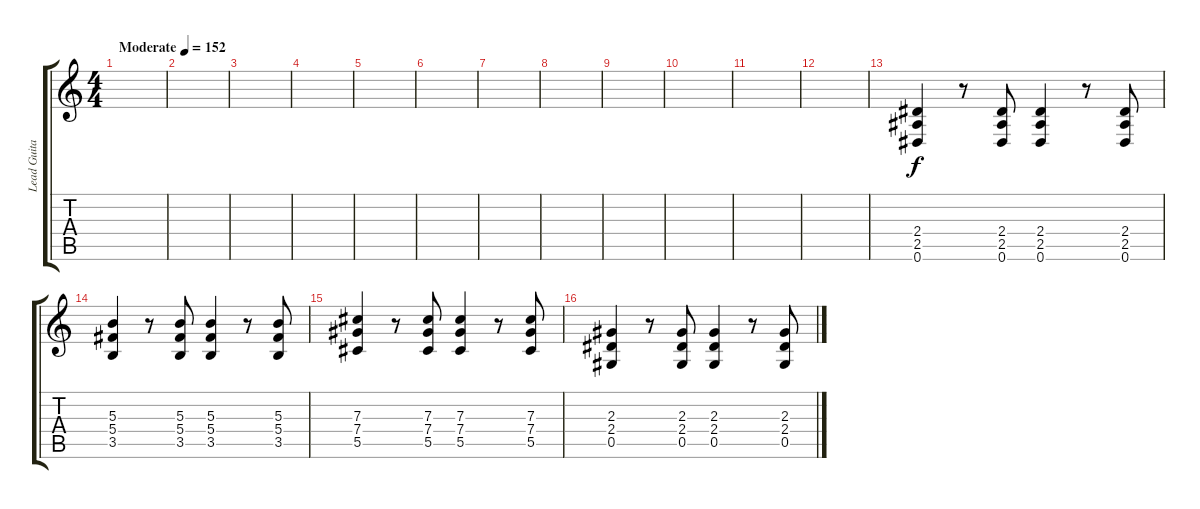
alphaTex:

\track ("Lead Guitar  " "Lead Guita") {instrument overdrivenguitar}
\staff {score tabs}
\tuning (Eb4 Bb3 Gb3 Db3 Ab2 Eb2) {hide}
\ts (4 4)
\tempo (152 "Moderate")
\clef g2
\ks c
|
|
|
|
|
|
|
|
|
|
|
|
(2.4 2.5 0.6).4 r.8 (2.4 2.5 0.6).8 (2.4 2.5 0.6).4 r.8 (2.4 2.5 0.6).8 |
(5.3 5.4 3.5).4 r.8 (5.3 5.4 3.5).8 (5.3 5.4 3.5).4 r.8 (5.3 5.4 3.5).8 |
(7.3 7.4 5.5).4 r.8 (7.3 7.4 5.5).8 (7.3 7.4 5.5).4 r.8 (7.3 7.4 5.5).8 |
(2.3 2.4 0.5).4 r.8 (2.3 2.4 0.5).8 (2.3 2.4 0.5).4 r.8 (2.3 2.4 0.5).8
